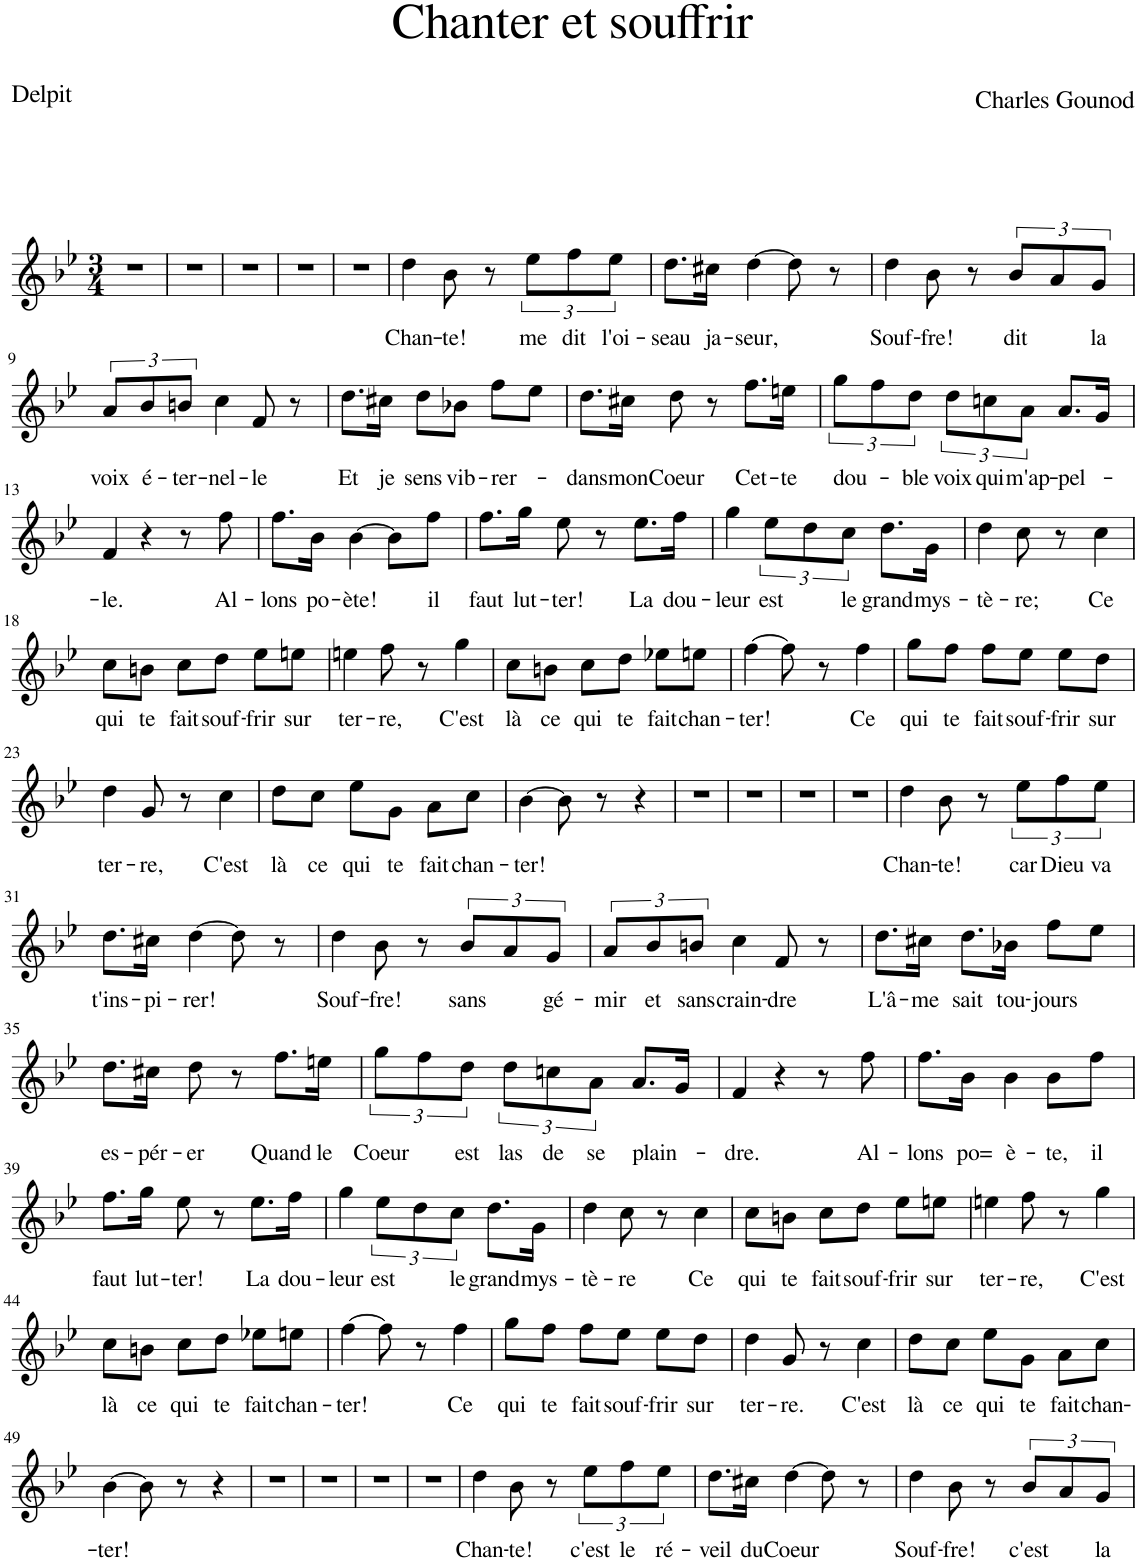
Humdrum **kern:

**kern	**text
*part1	*part1
*staff1	*staff1
*I"Piano	*
*I'Pno	*
*clefG2	*
*k[b-e-]	*
*M3/4	*
=1	=1
2.r	.
=2	=2
2.r	.
=3	=3
2.r	.
=4	=4
2.r	.
=5	=5
2.r	.
=6	=6
!	!LO:LY:b
4dd\	Chan-
!	!LO:LY:b
8b-\	-te!
8r	.
!	!LO:LY:b
12ee-\L	me
!	!LO:LY:b
12ff\	dit
!	!LO:LY:b
12ee-\J	l'oi-
=7	=7
!	!LO:LY:b
8.dd\L	-seau
!	!LO:LY:b
16cc#X\Jk	ja-
!	!LO:LY:b
[4dd\	-seur,
8dd\]	.
8r	.
=8	=8
!	!LO:LY:b
4dd\	Souf-
!	!LO:LY:b
8b-\	-fre!
8r	.
!	!LO:LY:b
12b-/L	dit
12a/	.
!	!LO:LY:b
12g/J	la
!!LO:LB:g=z
=9	=9
!	!LO:LY:b
12a/L	voix
!	!LO:LY:b
12b-/	é-
!	!LO:LY:b
12bn/J	-ter-
!	!LO:LY:b
4cc\	-nel-
!	!LO:LY:b
8f/	-le
8r	.
=10	=10
!	!LO:LY:b
8.dd\L	Et
!	!LO:LY:b
16cc#X\Jk	je
!	!LO:LY:b
8dd\L	sens
!	!LO:LY:b
8b-X\J	vib-
!	!LO:LY:b
8ff\L	-rer-
8ee-\J	.
=11	=11
!	!LO:LY:b
8.dd\L	dans
!	!LO:LY:b
16cc#X\Jk	mon
!	!LO:LY:b
8dd\	Coeur
8r	.
!	!LO:LY:b
8.ff\L	Cet-
!	!LO:LY:b
16een\Jk	-te
=12	=12
!	!LO:LY:b
12gg\L	dou-
12ff\	.
!	!LO:LY:b
12dd\J	-ble
!	!LO:LY:b
12dd\L	voix
!	!LO:LY:b
12ccn\	qui
!	!LO:LY:b
12a\J	m'ap-
!	!LO:LY:b
8.a/L	-pel-
16g/Jk	.
!!LO:LB:g=z
=13	=13
!	!LO:LY:b
4f/	-le.
4r	.
8r	.
!	!LO:LY:b
8ff\	Al-
=14	=14
!	!LO:LY:b
8.ff\L	-lons
!	!LO:LY:b
16b-\Jk	po-
!	!LO:LY:b
[4b-\	-ète!
8b-\L]	.
!	!LO:LY:b
8ff\J	il
=15	=15
!	!LO:LY:b
8.ff\L	faut
!	!LO:LY:b
16gg\Jk	lut-
!	!LO:LY:b
8ee-\	-ter!
8r	.
!	!LO:LY:b
8.ee-\L	La
!	!LO:LY:b
16ff\Jk	dou-
=16	=16
!	!LO:LY:b
4gg\	-leur
!	!LO:LY:b
12ee-\L	est
12dd\	.
!	!LO:LY:b
12cc\J	le
!	!LO:LY:b
8.dd\L	grand
!	!LO:LY:b
16g\Jk	mys-
=17	=17
!	!LO:LY:b
4dd\	-tè-
!	!LO:LY:b
8cc\	-re;
8r	.
!	!LO:LY:b
4cc\	Ce
!!LO:LB:g=z
=18	=18
!	!LO:LY:b
8cc\L	qui
!	!LO:LY:b
8bn\J	te
!	!LO:LY:b
8cc\L	fait
!	!LO:LY:b
8dd\J	souf-
!	!LO:LY:b
8ee-\L	-frir
!	!LO:LY:b
8een\J	sur
=19	=19
!	!LO:LY:b
4een\	ter-
!	!LO:LY:b
8ff\	-re,
8r	.
!	!LO:LY:b
4gg\	C'est
=20	=20
!	!LO:LY:b
8cc\L	là
!	!LO:LY:b
8bn\J	ce
!	!LO:LY:b
8cc\L	qui
!	!LO:LY:b
8dd\J	te
!	!LO:LY:b
8ee-X\L	fait
!	!LO:LY:b
8een\J	chan-
=21	=21
!	!LO:LY:b
[4ff\	-ter!
8ff\]	.
8r	.
!	!LO:LY:b
4ff\	Ce
=22	=22
!	!LO:LY:b
8gg\L	qui
!	!LO:LY:b
8ff\J	te
!	!LO:LY:b
8ff\L	fait
!	!LO:LY:b
8ee-\J	souf-
!	!LO:LY:b
8ee-\L	-frir
!	!LO:LY:b
8dd\J	sur
!!LO:LB:g=z
=23	=23
!	!LO:LY:b
4dd\	ter-
!	!LO:LY:b
8g/	-re,
8r	.
!	!LO:LY:b
4cc\	C'est
=24	=24
!	!LO:LY:b
8dd\L	là
!	!LO:LY:b
8cc\J	ce
!	!LO:LY:b
8ee-\L	qui
!	!LO:LY:b
8g\J	te
!	!LO:LY:b
8a\L	fait
!	!LO:LY:b
8cc\J	chan-
=25	=25
!	!LO:LY:b
[4b-\	-ter!
8b-\]	.
8r	.
4r	.
=26	=26
2.r	.
=27	=27
2.r	.
=28	=28
2.r	.
=29	=29
2.r	.
=30	=30
!	!LO:LY:b
4dd\	Chan-
!	!LO:LY:b
8b-\	-te!
8r	.
!	!LO:LY:b
12ee-\L	car
!	!LO:LY:b
12ff\	Dieu
!	!LO:LY:b
12ee-\J	va
!!LO:LB:g=z
=31	=31
!	!LO:LY:b
8.dd\L	t'ins-
!	!LO:LY:b
16cc#X\Jk	-pi-
!	!LO:LY:b
[4dd\	-rer!
8dd\]	.
8r	.
=32	=32
!	!LO:LY:b
4dd\	Souf-
!	!LO:LY:b
8b-\	-fre!
8r	.
!	!LO:LY:b
12b-/L	sans
12a/	.
!	!LO:LY:b
12g/J	gé-
=33	=33
!	!LO:LY:b
12a/L	-mir
!	!LO:LY:b
12b-/	et
!	!LO:LY:b
12bn/J	sans
!	!LO:LY:b
4cc\	crain-
!	!LO:LY:b
8f/	-dre
8r	.
=34	=34
!	!LO:LY:b
8.dd\L	L'â-
!	!LO:LY:b
16cc#X\Jk	-me
!	!LO:LY:b
8.dd\L	sait
!	!LO:LY:b
16b-X\Jk	tou-
!	!LO:LY:b
8ff\L	-jours
8ee-\J	.
!!LO:LB:g=z
=35	=35
!	!LO:LY:b
8.dd\L	es-
!	!LO:LY:b
16cc#X\Jk	-pér-
!	!LO:LY:b
8dd\	-er
8r	.
!	!LO:LY:b
8.ff\L	Quand
!	!LO:LY:b
16een\Jk	le
=36	=36
!	!LO:LY:b
12gg\L	Coeur
12ff\	.
!	!LO:LY:b
12dd\J	est
!	!LO:LY:b
12dd\L	las
!	!LO:LY:b
12ccn\	de
!	!LO:LY:b
12a\J	se
!	!LO:LY:b
8.a/L	plain-
16g/Jk	.
=37	=37
!	!LO:LY:b
4f/	-dre.
4r	.
8r	.
!	!LO:LY:b
8ff\	Al-
=38	=38
!	!LO:LY:b
8.ff\L	-lons
!	!LO:LY:b
16b-\Jk	po=
!	!LO:LY:b
4b-\	-è-
!	!LO:LY:b
8b-\L	-te,
!	!LO:LY:b
8ff\J	il
!!LO:LB:g=z
=39	=39
!	!LO:LY:b
8.ff\L	faut
!	!LO:LY:b
16gg\Jk	lut-
!	!LO:LY:b
8ee-\	-ter!
8r	.
!	!LO:LY:b
8.ee-\L	La
!	!LO:LY:b
16ff\Jk	dou-
=40	=40
!	!LO:LY:b
4gg\	-leur
!	!LO:LY:b
12ee-\L	est
12dd\	.
!	!LO:LY:b
12cc\J	le
!	!LO:LY:b
8.dd\L	grand
!	!LO:LY:b
16g\Jk	mys-
=41	=41
!	!LO:LY:b
4dd\	-tè-
!	!LO:LY:b
8cc\	-re
8r	.
!	!LO:LY:b
4cc\	Ce
=42	=42
!	!LO:LY:b
8cc\L	qui
!	!LO:LY:b
8bn\J	te
!	!LO:LY:b
8cc\L	fait
!	!LO:LY:b
8dd\J	souf-
!	!LO:LY:b
8ee-\L	-frir
!	!LO:LY:b
8een\J	sur
=43	=43
!	!LO:LY:b
4een\	ter-
!	!LO:LY:b
8ff\	-re,
8r	.
!	!LO:LY:b
4gg\	C'est
!!LO:LB:g=z
=44	=44
!	!LO:LY:b
8cc\L	là
!	!LO:LY:b
8bn\J	ce
!	!LO:LY:b
8cc\L	qui
!	!LO:LY:b
8dd\J	te
!	!LO:LY:b
8ee-X\L	fait
!	!LO:LY:b
8een\J	chan-
=45	=45
!	!LO:LY:b
[4ff\	-ter!
8ff\]	.
8r	.
!	!LO:LY:b
4ff\	Ce
=46	=46
!	!LO:LY:b
8gg\L	qui
!	!LO:LY:b
8ff\J	te
!	!LO:LY:b
8ff\L	fait
!	!LO:LY:b
8ee-\J	souf-
!	!LO:LY:b
8ee-\L	-frir
!	!LO:LY:b
8dd\J	sur
=47	=47
!	!LO:LY:b
4dd\	ter-
!	!LO:LY:b
8g/	-re.
8r	.
!	!LO:LY:b
4cc\	C'est
=48	=48
!	!LO:LY:b
8dd\L	là
!	!LO:LY:b
8cc\J	ce
!	!LO:LY:b
8ee-\L	qui
!	!LO:LY:b
8g\J	te
!	!LO:LY:b
8a\L	fait
!	!LO:LY:b
8cc\J	chan-
!!LO:LB:g=z
=49	=49
!	!LO:LY:b
[4b-\	-ter!
8b-\]	.
8r	.
4r	.
=50	=50
2.r	.
=51	=51
2.r	.
=52	=52
2.r	.
=53	=53
2.r	.
=54	=54
!	!LO:LY:b
4dd\	Chan-
!	!LO:LY:b
8b-\	-te!
8r	.
!	!LO:LY:b
12ee-\L	c'est
!	!LO:LY:b
12ff\	le
!	!LO:LY:b
12ee-\J	ré-
=55	=55
!	!LO:LY:b
8.dd\L	-veil
!	!LO:LY:b
16cc#X\Jk	du
!	!LO:LY:b
[4dd\	Coeur
8dd\]	.
8r	.
=56	=56
!	!LO:LY:b
4dd\	Souf-
!	!LO:LY:b
8b-\	-fre!
8r	.
!	!LO:LY:b
12b-/L	c'est
12a/	.
!	!LO:LY:b
12g/J	la
=	=
*-	*-
